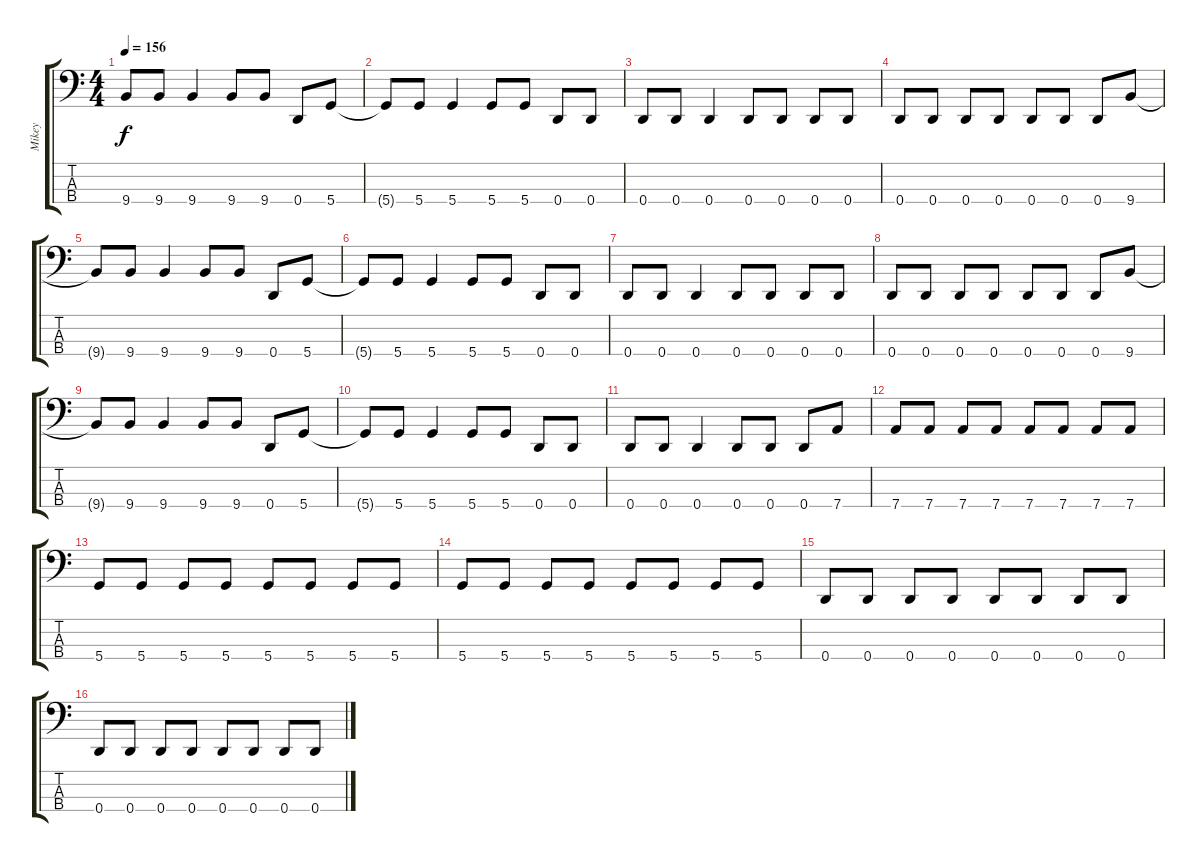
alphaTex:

\track ("Mikey" "Mikey") {instrument electricbasspick}
\staff {score tabs}
\tuning (G2 D2 A1 D1) {hide}
\ts (4 4)
\tempo 156
\clef f4
\ks c
9.4{t}.8{dy f} 9.4.8 9.4.4 9.4.8 9.4.8 0.4.8 5.4.8 |
5.4{t}.8 5.4.8 5.4.4 5.4.8 5.4.8 0.4.8 0.4.8 |
0.4.8 0.4.8 0.4.4 0.4.8 0.4.8 0.4.8 0.4.8 |
0.4.8 0.4.8 0.4.8 0.4.8 0.4.8 0.4.8 0.4.8 9.4.8 |
9.4{t}.8 9.4.8 9.4.4 9.4.8 9.4.8 0.4.8 5.4.8 |
5.4{t}.8 5.4.8 5.4.4 5.4.8 5.4.8 0.4.8 0.4.8 |
0.4.8 0.4.8 0.4.4 0.4.8 0.4.8 0.4.8 0.4.8 |
0.4.8 0.4.8 0.4.8 0.4.8 0.4.8 0.4.8 0.4.8 9.4.8 |
9.4{t}.8 9.4.8 9.4.4 9.4.8 9.4.8 0.4.8 5.4.8 |
5.4{t}.8 5.4.8 5.4.4 5.4.8 5.4.8 0.4.8 0.4.8 |
0.4.8 0.4.8 0.4.4 0.4.8 0.4.8 0.4.8 7.4.8 |
7.4.8 7.4.8 7.4.8 7.4.8 7.4.8 7.4.8 7.4.8 7.4.8 |
5.4.8 5.4.8 5.4.8 5.4.8 5.4.8 5.4.8 5.4.8 5.4.8 |
5.4.8 5.4.8 5.4.8 5.4.8 5.4.8 5.4.8 5.4.8 5.4.8 |
0.4.8 0.4.8 0.4.8 0.4.8 0.4.8 0.4.8 0.4.8 0.4.8 |
0.4.8 0.4.8 0.4.8 0.4.8 0.4.8 0.4.8 0.4.8 0.4.8
